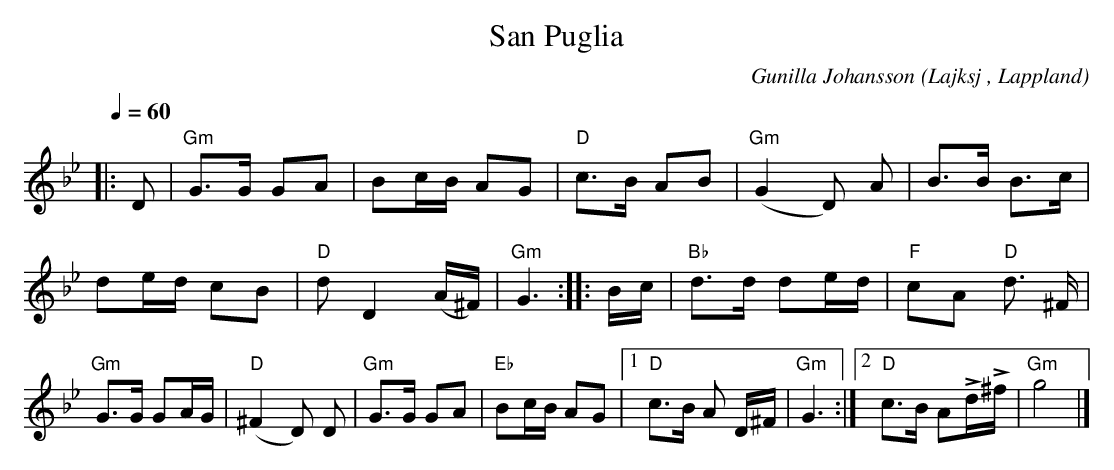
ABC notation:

X:1
T:San Puglia
C:Gunilla Johansson
O:Lajksj , Lappland
Q:1/4=60M:2/4
L:1/16
K:Gm
|:D2|"Gm"G3G G2A2|B2cB A2G2|"D"c3B A2B2|"Gm"(G4 D2) A2|B3B B3c|d2ed c2B2|"D"d2 D4 (A^F)|"Gm"G6::Bc|"Bb"d3d d2ed|"F"c2A2 "D"d3 ^F|"Gm"G3G G2AG|"D"(^F4 D2) D2|"Gm"G3G G2A2|"Eb"B2cB A2G2|1"D" c3B A2 D^F|"Gm"G6 :|2"D"c3B A2LdL^f|"Gm"g8|]
